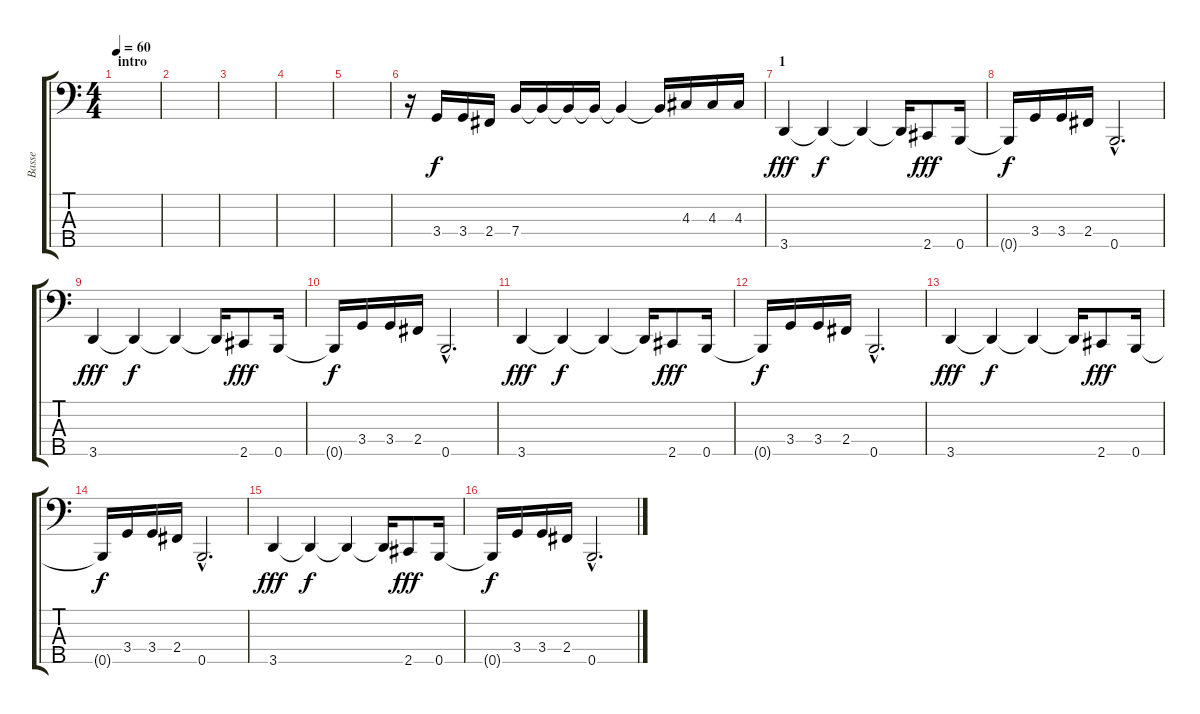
\track ("Basse" "Basse") {instrument electricbassfinger}
\staff {score tabs}
\tuning (G2 D2 A1 E1 B0) {hide}
\ts (4 4)
\section ("" "intro")
\tempo 60
\clef f4
\ks c
|
|
|
|
|
r.16 3.4.16 3.4.16 2.4.16 7.4.16 7.4{t}.16 7.4{t}.16 7.4{t}.16 7.4{t}.4 7.4{t}.16 4.3.16 4.3.16 4.3.16 |
\section ("" "1")
3.5.4{dy fff} 3.5{t}.4{dy f} 3.5{t}.4 3.5{t}.16 2.5.8{dy fff} 0.5.16 |
0.5{t}.16{dy f} 3.4.16 3.4.16 2.4.16 0.5{hac}.2{d} |
3.5.4{dy fff} 3.5{t}.4{dy f} 3.5{t}.4 3.5{t}.16 2.5.8{dy fff} 0.5.16 |
0.5{t}.16{dy f} 3.4.16 3.4.16 2.4.16 0.5{hac}.2{d} |
3.5.4{dy fff} 3.5{t}.4{dy f} 3.5{t}.4 3.5{t}.16 2.5.8{dy fff} 0.5.16 |
0.5{t}.16{dy f} 3.4.16 3.4.16 2.4.16 0.5{hac}.2{d} |
3.5.4{dy fff} 3.5{t}.4{dy f} 3.5{t}.4 3.5{t}.16 2.5.8{dy fff} 0.5.16 |
0.5{t}.16{dy f} 3.4.16 3.4.16 2.4.16 0.5{hac}.2{d} |
3.5.4{dy fff} 3.5{t}.4{dy f} 3.5{t}.4 3.5{t}.16 2.5.8{dy fff} 0.5.16 |
0.5{t}.16{dy f} 3.4.16 3.4.16 2.4.16 0.5{hac}.2{d}
